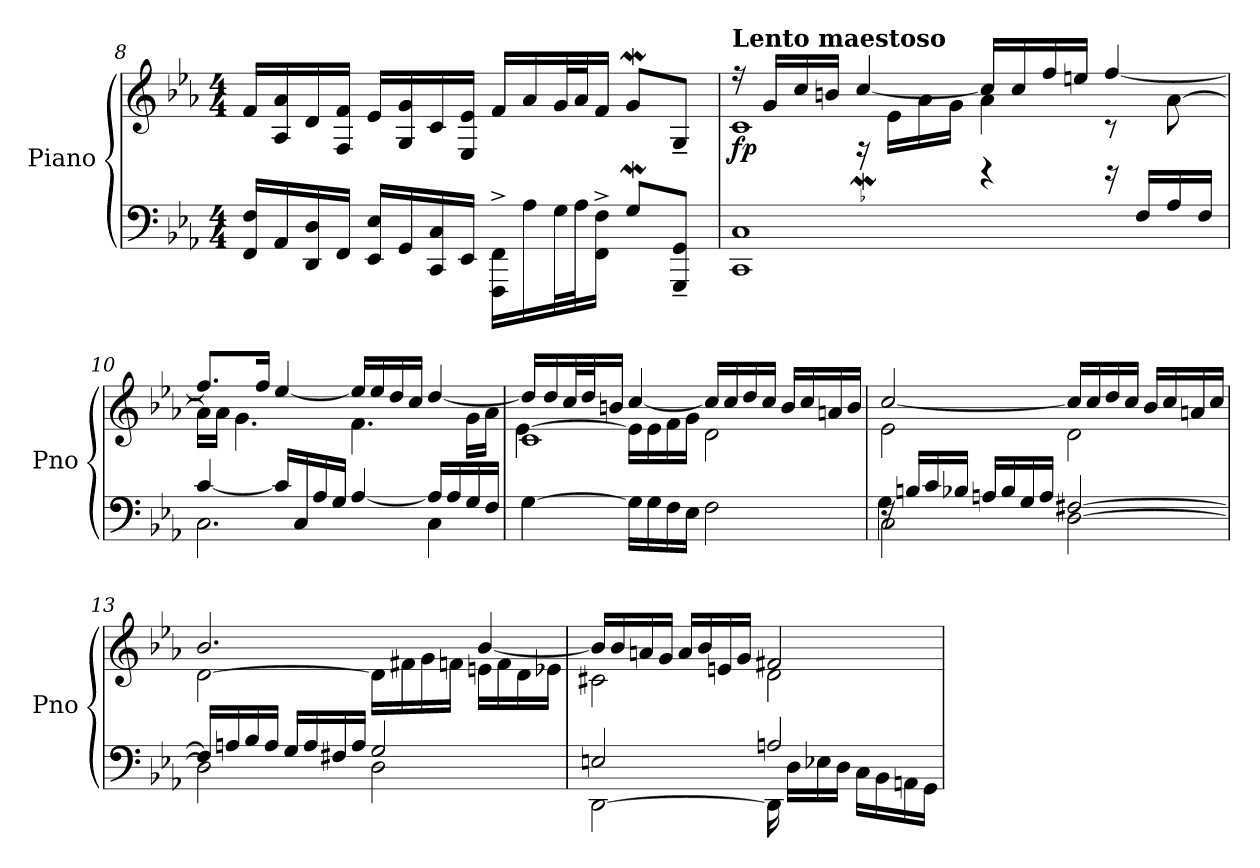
**kern	**kern	**dynam
*part1	*part1	*part1
*staff2	*staff1	*staff1/2
*I"Piano	*	*
*I'Pno	*	*
!!LO:LB:g=z
*clefF4	*clefG2	*
*k[b-e-a-]	*k[b-e-a-]	*
*M4/4	*M4/4	*
=8	=8	=8
!	!	!LO:DY:b
16FF/ 16F/LL	16f/LL	other-dynamics
16AA-/	16A-/ 16a-/	.
16DD/ 16D/	16d/	.
16FF/JJ	16F/ 16f/JJ	.
16EE-/ 16E-/LL	16e-/LL	.
16GG/	16G/ 16g/	.
16CC/ 16C/	16c/	.
16EE-/JJ	16E-/ 16e-/JJ	.
!	!	!LO:DY:b
16FFF\^ 16FF\^LL	16f/LL	other-dynamics
16A-\	16a-/	.
32G\L	32g/L	.
32A-\J	32a-/J	.
16FF\^ 16F\^JJ	16f/JJ	.
8GW/L	8gW/L	.
8GGG/~ 8GG/~J	8G~/J	.
=9	=9	=9
*^	*^	*
*	*	*	*^	*
!	!	!LO:TX:a:B:t=Lento maestoso	!	!	!
!	!	!	!	!	!LO:DY:b
1CC 1C	2ryy	1c	16rff	4ryy	fp
.	.	.	16g/LL	.	.
.	.	.	16cc/	.	.
.	.	.	16bn/JJ	.	.
.	.	.	[4ccW/	16rF	.
.	.	.	.	16e-\LL	.
.	.	.	.	16a-\	.
.	.	.	.	16g\JJ	.
.	4rg	.	16cc/LL]	4a-\	.
.	.	.	16cc/	.	.
.	.	.	16ff/	.	.
.	.	.	16een/JJ	.	.
.	16rg	.	[4ff/	8rc	.
.	16F/LL	.	.	.	.
.	16A-/	.	.	[8a-\	.
.	16F/JJ	.	.	.	.
!!LO:LB:g=z	!!	!!
=10	=10	=10	=10	=10	=10
2.C\	[4c/	1ryy	8.ff/L]	16a-\LL]	.
.	.	.	.	16a-\JJ	.
.	.	.	.	4.g\	.
.	.	.	16ff/Jk	.	.
.	16c/LL]	.	[4ee-/	.	.
.	16C/	.	.	.	.
.	16A-/	.	.	.	.
.	16G/JJ	.	.	.	.
.	[4A-/	.	16ee-/LL]	4.f\	.
.	.	.	16ee-/	.	.
.	.	.	16dd/	.	.
.	.	.	16cc/JJ	.	.
4C\	16A-/LL]	.	[4dd/	.	.
.	16A-/	.	.	.	.
.	16G/	.	.	16g\LL	.
.	16F/JJ	.	.	16a-\JJ	.
*v	*v	*	*	*	*
=11	=11	=11	=11	=11
[4G\	1c	16dd/LL]	[4e-\	.
.	.	16dd/	.	.
.	.	32cc/L	.	.
.	.	32dd/J	.	.
.	.	16bn/JJ	.	.
16G\LL]	.	[4cc/	16e-\LL]	.
16G\	.	.	16e-\	.
16F\	.	.	16f\	.
16E-\JJ	.	.	16g\JJ	.
2F\	.	16cc/LL]	2d\	.
.	.	16cc/	.	.
.	.	16dd/	.	.
.	.	16cc/JJ	.	.
.	.	16b/LL	.	.
.	.	16cc/	.	.
.	.	16an/	.	.
.	.	16b/JJ	.	.
*	*	*v	*v	*
!!LO:PB:g=z
=12	=12	=12	=12
*^	*	*	*
*	*^	*	*	*
2C\	4G\	16rF	2e-\	[2cc/	.
.	.	16Bn/LL	.	.	.
.	.	16c/	.	.	.
.	.	16B-X/JJ	.	.	.
.	4ryy	16An/LL	.	.	.
.	.	16B-/	.	.	.
.	.	16G/	.	.	.
.	.	16A/JJ	.	.	.
[2D\	2ryy	[2F#X/	2d\	16cc/LL]	.
.	.	.	.	16cc/	.
.	.	.	.	16dd/	.
.	.	.	.	16cc/JJ	.
.	.	.	.	16b-/LL	.
.	.	.	.	16cc/	.
.	.	.	.	16an/	.
.	.	.	.	16cc/JJ	.
*	*v	*v	*	*	*
=13	=13	=13	=13	=13
2D\]	16F#/LL]	[2d\	2.b-/	.
.	16An/	.	.	.
.	16B-/	.	.	.
.	16A/JJ	.	.	.
.	16G/LL	.	.	.
.	16A/	.	.	.
.	16F#X/	.	.	.
.	16A/JJ	.	.	.
2D\	2G/	16d\LL]	.	.
.	.	16f#X\	.	.
.	.	16g\	.	.
.	.	16fn\JJ	.	.
.	.	16en\LL	[4b-/	.
.	.	16f\	.	.
.	.	16d\	.	.
.	.	16e-X\JJ	.	.
!!LO:LB:g=z	!!
=14	=14	=14	=14	=14
[2DD\	2En/	2c#X\	16b-/LL]	.
.	.	.	16b-/	.
.	.	.	16an/	.
.	.	.	16g/JJ	.
.	.	.	16a/LL	.
.	.	.	16b-/	.
.	.	.	16en/	.
.	.	.	16g/JJ	.
16DD\]	2An/	2d\	2f#X/	.
16D\LL	.	.	.	.
16E-X\	.	.	.	.
16D\JJ	.	.	.	.
16C\LL	.	.	.	.
16BB-\	.	.	.	.
16AAn\	.	.	.	.
16GG\JJ	.	.	.	.
*v	*v	*	*	*
*	*v	*v	*
=	=	=
*-	*-	*-
